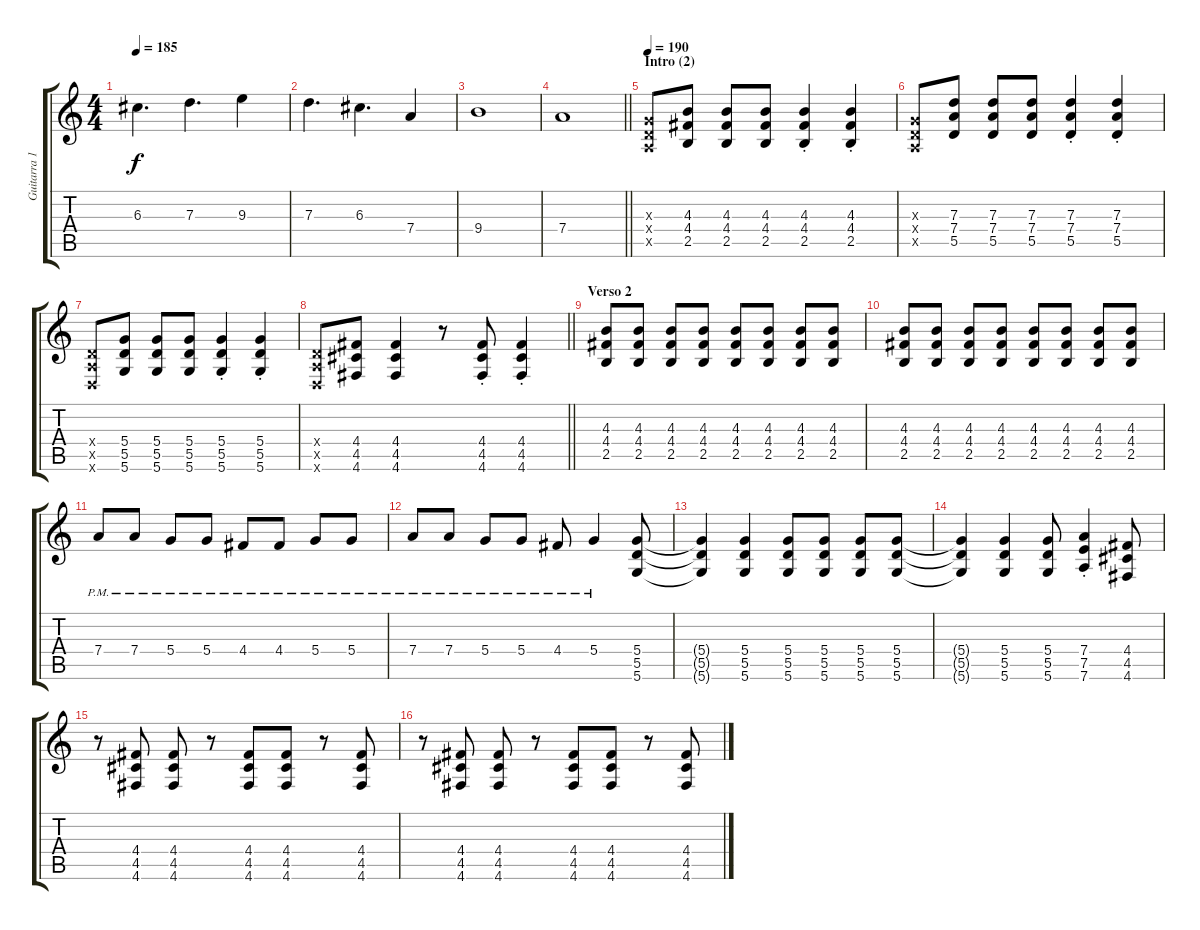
\track ("Guitarra 1" "Guitarra 1") {instrument distortionguitar}
\staff {score tabs}
\tuning (E4 B3 G3 D3 A2 D2) {hide}
\ts (4 4)
\tempo 185
\clef g2
\ks c
6.3.4{d dy f} 7.3.4{d} 9.3.4 |
7.3.4{d} 6.3.4{d} 7.4.4 |
9.4.1 |
\barLineRight lightlight
7.4.1 |
\section ("" "Intro (2)")
\tempo 190
(0.3{x} 0.4{x} 0.5{x}).8 (4.3 4.4 2.5).8 (4.3 4.4 2.5).8 (4.3 4.4 2.5).8 (4.3{st} 4.4{st} 2.5{st}).4 (4.3{st} 4.4{st} 2.5{st}).4 |
(0.3{x} 0.4{x} 0.5{x}).8 (7.3 7.4 5.5).8 (7.3 7.4 5.5).8 (7.3 7.4 5.5).8 (7.3{st} 7.4{st} 5.5).4 (7.3{st} 7.4{st} 5.5).4 |
(0.4{x} 0.5{x} 0.6{x}).8 (5.4 5.5 5.6).8 (5.4 5.5 5.6).8 (5.4 5.5 5.6).8 (5.4{st} 5.5 5.6).4 (5.4{st} 5.5 5.6).4 |
\barLineRight lightlight
(0.4{x} 0.5{x} 0.6{x}).8 (4.4 4.5 4.6).8 (4.4 4.5 4.6).4 r.8 (4.4{st} 4.5 4.6).8 (4.4{st} 4.5 4.6).4 |
\section ("" "Verso 2")
(4.3 4.4 2.5).8 (4.3 4.4 2.5).8 (4.3 4.4 2.5).8 (4.3 4.4 2.5).8 (4.3 4.4 2.5).8 (4.3 4.4 2.5).8 (4.3 4.4 2.5).8 (4.3 4.4 2.5).8 |
(4.3 4.4 2.5).8 (4.3 4.4 2.5).8 (4.3 4.4 2.5).8 (4.3 4.4 2.5).8 (4.3 4.4 2.5).8 (4.3 4.4 2.5).8 (4.3 4.4 2.5).8 (4.3 4.4 2.5).8 |
7.4{pm}.8 7.4{pm}.8 5.4{pm}.8 5.4{pm}.8 4.4{pm}.8 4.4{pm}.8 5.4{pm}.8 5.4{pm}.8 |
7.4{pm}.8 7.4{pm}.8 5.4{pm}.8 5.4{pm}.8 4.4{pm}.8 5.4{pm}.4 (5.4 5.5 5.6).8 |
(5.4{t} 5.5{t} 5.6{t}).4 (5.4 5.5 5.6).4 (5.4 5.5 5.6).8 (5.4 5.5 5.6).8 (5.4 5.5 5.6).8 (5.4 5.5 5.6).8 |
(5.4{t} 5.5{t} 5.6{t}).4 (5.4 5.5 5.6).4 (5.4 5.5 5.6).8 (7.4{st} 7.5{st} 7.6{st}).4 (4.4 4.5 4.6).8 |
r.8 (4.4 4.5 4.6).8 (4.4 4.5 4.6).8 r.8 (4.4 4.5 4.6).8 (4.4 4.5 4.6).8 r.8 (4.4 4.5 4.6).8 |
r.8 (4.4 4.5 4.6).8 (4.4 4.5 4.6).8 r.8 (4.4 4.5 4.6).8 (4.4 4.5 4.6).8 r.8 (4.4 4.5 4.6).8
